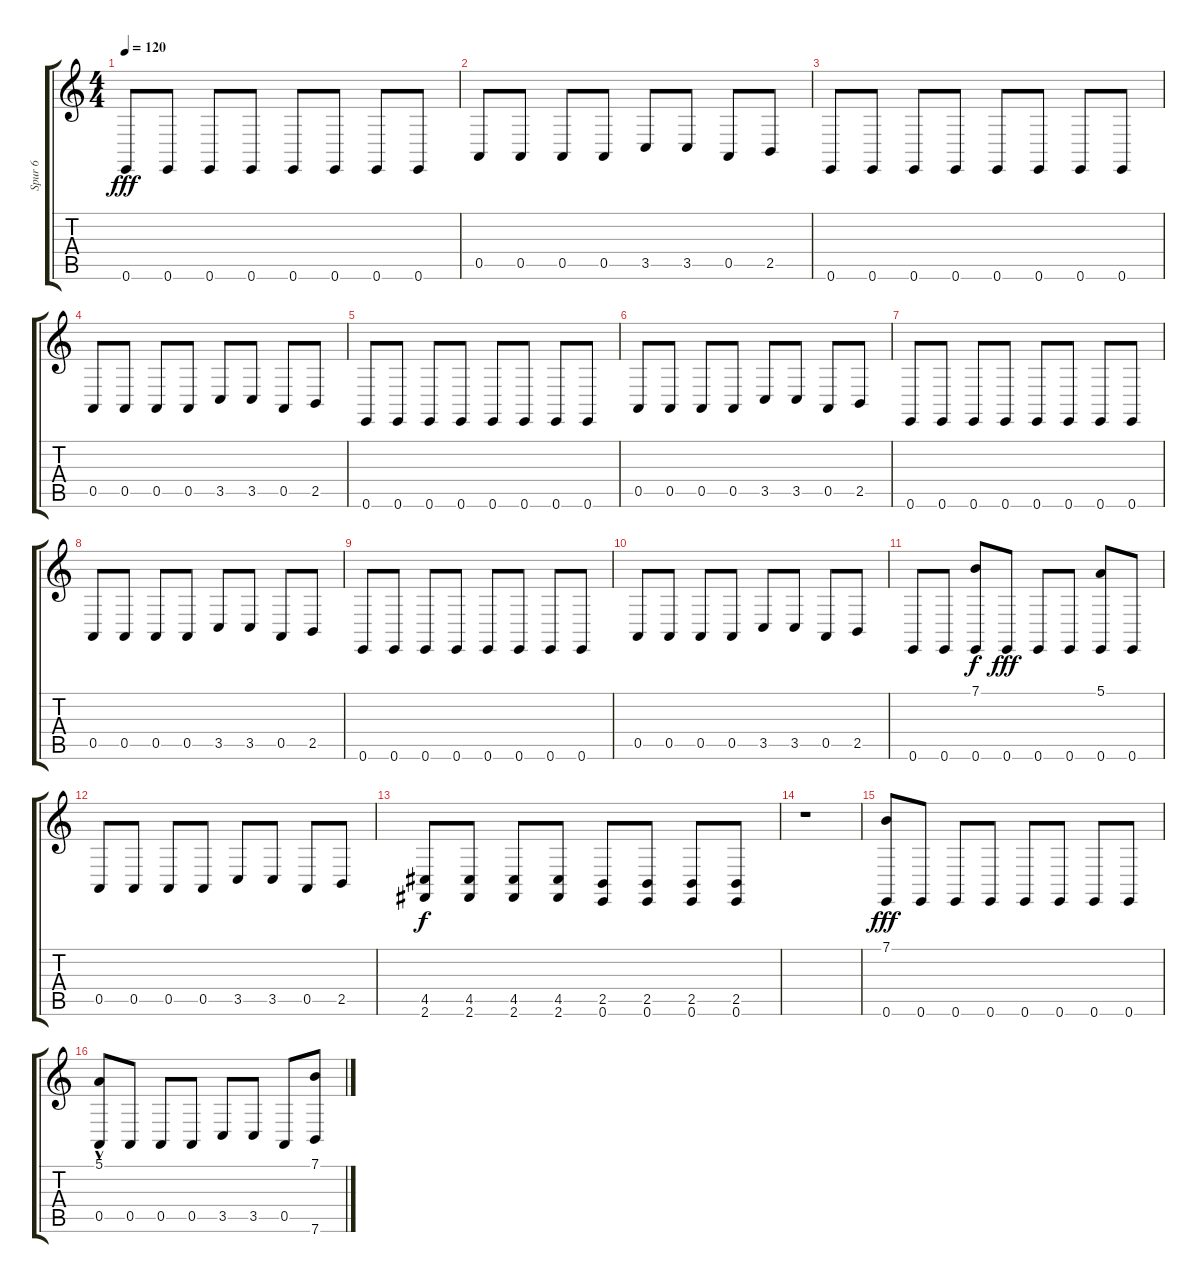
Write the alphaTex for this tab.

\track ("Spur 6" "Spur 6") {instrument percussiveorgan}
\staff {score tabs}
\tuning (E4 B3 G3 D3 A2 E2) {hide}
\ts (4 4)
\tempo 120
\clef g2
\ks c
0.6.8{dy fff} 0.6.8 0.6.8 0.6.8 0.6.8 0.6.8 0.6.8 0.6.8 |
0.5.8 0.5.8 0.5.8 0.5.8 3.5.8 3.5.8 0.5.8 2.5.8 |
0.6.8 0.6.8 0.6.8 0.6.8 0.6.8 0.6.8 0.6.8 0.6.8 |
0.5.8 0.5.8 0.5.8 0.5.8 3.5.8 3.5.8 0.5.8 2.5.8 |
0.6.8 0.6.8 0.6.8 0.6.8 0.6.8 0.6.8 0.6.8 0.6.8 |
0.5.8 0.5.8 0.5.8 0.5.8 3.5.8 3.5.8 0.5.8 2.5.8 |
0.6.8 0.6.8 0.6.8 0.6.8 0.6.8 0.6.8 0.6.8 0.6.8 |
0.5.8 0.5.8 0.5.8 0.5.8 3.5.8 3.5.8 0.5.8 2.5.8 |
0.6.8 0.6.8 0.6.8 0.6.8 0.6.8 0.6.8 0.6.8 0.6.8 |
0.5.8 0.5.8 0.5.8 0.5.8 3.5.8 3.5.8 0.5.8 2.5.8 |
0.6.8 0.6.8 (7.1 0.6).8{dy f} 0.6.8{dy fff} 0.6.8 0.6.8 (5.1 0.6).8 0.6.8 |
0.5.8 0.5.8 0.5.8 0.5.8 3.5.8 3.5.8 0.5.8 2.5.8 |
(4.5 2.6).8{dy f} (4.5 2.6).8 (4.5 2.6).8 (4.5 2.6).8 (2.5 0.6).8 (2.5 0.6).8 (2.5 0.6).8 (2.5 0.6).8 |
r.1 |
(7.1 0.6).8{dy fff} 0.6.8 0.6.8 0.6.8 0.6.8 0.6.8 0.6.8 0.6.8 |
(5.1{hac} 0.5).8 0.5.8 0.5.8 0.5.8 3.5.8 3.5.8 0.5.8 (7.1 7.6).8
